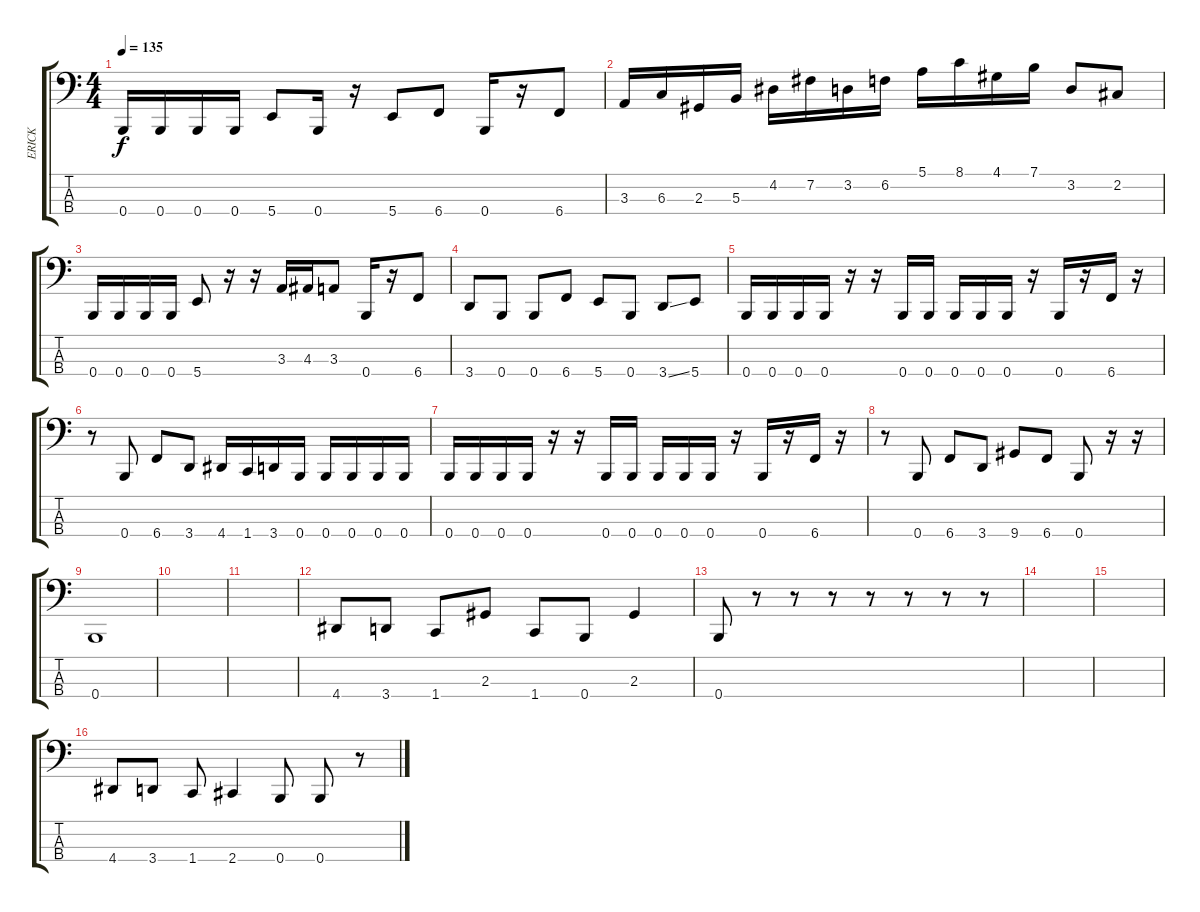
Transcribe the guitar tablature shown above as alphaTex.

\track ("ERICK " "ERICK ") {instrument electricbassfinger}
\staff {score tabs}
\tuning (E2 B1 Gb1 B0) {hide}
\ts (4 4)
\tempo 135
\clef f4
\ks c
0.4.16{dy f} 0.4.16 0.4.16 0.4.16 5.4.8 0.4.16 r.16 5.4.8 6.4.8 0.4.16 r.16 6.4.8 |
3.3.16 6.3.16 2.3.16 5.3.16 4.2.16 7.2.16 3.2.16 6.2.16 5.1.16 8.1.16 4.1.16 7.1.16 3.2.8 2.2.8 |
0.4.16 0.4.16 0.4.16 0.4.16 5.4.8 r.16 r.16 3.3.16 4.3.16 3.3.8 0.4.16 r.16 6.4.8 |
3.4.8 0.4.8 0.4.8 6.4.8 5.4.8 0.4.8 3.4{ss}.8 5.4.8 |
0.4.16 0.4.16 0.4.16 0.4.16 r.16 r.16 0.4.16 0.4.16 0.4.16 0.4.16 0.4.16 r.16 0.4.16 r.16 6.4.16 r.16 |
r.8 0.4.8 6.4.8 3.4.8 4.4.16 1.4.16 3.4.16 0.4.16 0.4.16 0.4.16 0.4.16 0.4.16 |
0.4.16 0.4.16 0.4.16 0.4.16 r.16 r.16 0.4.16 0.4.16 0.4.16 0.4.16 0.4.16 r.16 0.4.16 r.16 6.4.16 r.16 |
r.8 0.4.8 6.4.8 3.4.8 9.4.8 6.4.8 0.4.8 r.16 r.16 |
0.4.1 |
|
|
4.4.8 3.4.8 1.4.8 2.3.8 1.4.8 0.4.8 2.3.4 |
0.4.8 r.8 r.8 r.8 r.8 r.8 r.8 r.8 |
|
|
4.4.8 3.4.8 1.4.8 2.4.4 0.4.8 0.4.8 r.8
